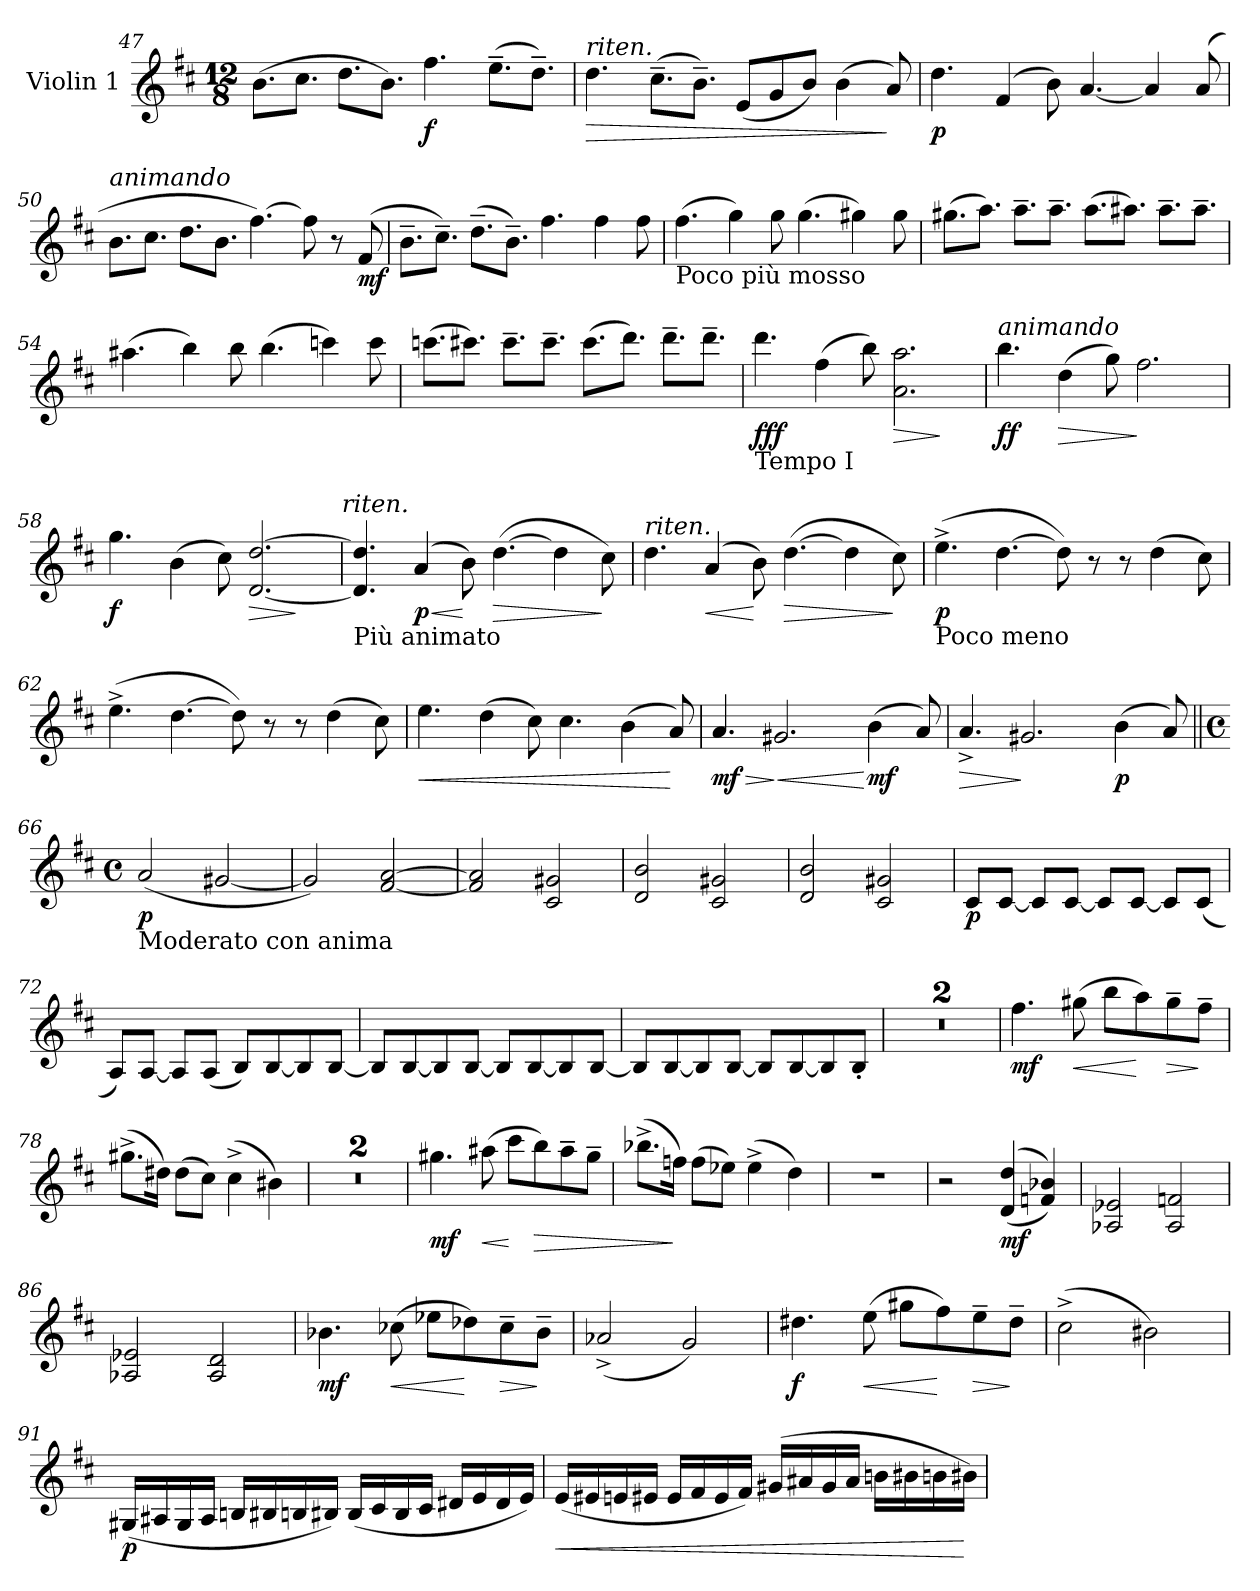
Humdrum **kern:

**kern	**dynam
*part1	*part1
*staff1	*staff1
*I"Violin 1	*
*I'Vln	*
*clefG2	*
*k[f#c#]	*
*M12/8	*
=47	=47
(8.b\L	.
8.cc#\J	.
8.dd\L	.
8.b\J)	.
4.ff#\	f
(8.ee~\L	.
8.dd~\J)	.
=48	=48
!LO:TX:a:i:t=riten.	!
!	!LO:HP:b
4.dd\	>
(8.cc#~\L	.
8.b~\J)	.
(8e/L	.
8g/	.
8b/J)	.
(4b\	.
8a/)	]
=49	=49
4.dd\	p
(4f#/	.
8b\)	.
[4.a/	.
4a/]	.
(8a/	.
=50	=50
!LO:TX:a:i:t=animando	!
8.b\L	.
8.cc#\J	.
8.dd\L	.
8.b\J	.
[4.ff#\)	.
8ff#\]	.
8r	.
(8f#/	mf
=51	=51
8.b~\L	.
8.cc#~\J)	.
(8.dd~\L	.
8.b~\J)	.
4.ff#\	.
4ff#\	.
8ff#\	.
=52	=52
!LO:TX:b:t=Poco più mosso	!
(4.ff#\	.
4gg\)	.
8gg\	.
(4.gg\	.
4gg#X\)	.
8gg#\	.
=53	=53
(8.gg#X\L	.
8.aa\J)	.
8.aa~\L	.
8.aa~\J	.
(8.aa\L	.
8.aa#X\J)	.
8.aa#~\L	.
8.aa#~\J	.
=54	=54
(4.aa#X\	.
4bb\)	.
8bb\	.
(4.bb\	.
4cccn\)	.
8ccc\	.
=55	=55
(8.cccn\L	.
8.ccc#X\J)	.
8.ccc#~\L	.
8.ccc#~\J	.
(8.ccc#\L	.
8.ddd\J)	.
8.ddd~\L	.
8.ddd~\J	.
=56	=56
!LO:TX:b:t=Tempo I	!
4.ddd\	fff
(4ff#\	.
8bb\)	.
!	!LO:HP:b
2.a\ 2.aa\	>
.	]
=57	=57
!LO:TX:a:i:t=animando	!
4.bb\	ff
!	!LO:HP:b
(4dd\	>
8gg\)	.
2.ff#\	]
=58	=58
4.gg\	f
(4b\	.
8cc#\)	.
!	!LO:HP:b
[2.d/ [2.dd/	>
.	]
!LO:TX:a:i:t=riten.	!
=59	=59
!LO:TX:b:t=Più animato	!
4.d]/ 4.dd]/	.
!	!LO:HP:b
(4a/	< p
8b\)	[
!	!LO:HP:b
([4.dd\	>
4dd\]	.
8cc#\)	]
=60	=60
!LO:TX:a:i:t=riten.	!
4.dd\	.
!	!LO:HP:b
(4a/	<
8b\)	[
!	!LO:HP:b
([4.dd\	>
4dd\]	.
8cc#\)	]
=61	=61
!LO:TX:b:t=Poco meno	!
(4.ee^\	p
[4.dd\	.
8dd\])	.
8r	.
8r	.
(4dd\	.
8cc#\)	.
=62	=62
(4.ee^\	.
[4.dd\	.
8dd\])	.
8r	.
8r	.
(4dd\	.
8cc#\)	.
=63	=63
!	!LO:HP:b
4.ee\	<
(4dd\	.
8cc#\)	.
4.cc#\	.
(4b\	.
8a/)	[
=64	=64
!	!LO:HP:b
4.a/	> mf
!	!LO:HP:n=1:b
2.g#X/	] <
(4b\	[ mf
8a/)	.
=65	=65
!	!LO:HP:b
4.a^/	>
2.g#X/	]
(4b\	p
8a/)	.
=66||	=66||
*M4/4	*
*met(c)	*
!LO:TX:b:t=Moderato con anima	!
(2a/	p
[2g#X/	.
=67	=67
2g#/])	.
[2f#/ [2a/	.
=68	=68
2f#]/ 2a]/	.
2c#/ 2g#X/	.
=69	=69
2d/ 2b/	.
2c#/ 2g#X/	.
=70	=70
2d/ 2b/	.
2c#/ 2g#X/	.
=71	=71
8c#/L	p
[8c#/J	.
8c#/L]	.
[8c#/J	.
8c#/L]	.
[8c#/J	.
8c#/L]	.
(8c#/J	.
=72	=72
8A/L)	.
[8A/J	.
8A/L]	.
(8A/J	.
8B/L)	.
[8B/	.
8B/]	.
[8B/J	.
=73	=73
8B/L]	.
[8B/	.
8B/]	.
[8B/J	.
8B/L]	.
[8B/	.
8B/]	.
[8B/J	.
=74	=74
8B/L]	.
[8B/	.
8B/]	.
[8B/J	.
8B/L]	.
[8B/	.
8B/]	.
8B'/J	.
=75	=75
1r	.
=76	=76
1r	.
=77	=77
4.ff#\	mf
!	!LO:HP:b
(8gg#X\	<
8bb\L	.
8aa\)	[
!	!LO:HP:b
8gg#~\	>
8ff#~\J	]
=78	=78
(8.gg#X^\L	.
16dd#X\Jk)	.
(8dd#\L	.
8cc#\J)	.
(4cc#^\	.
4b#X\)	.
=79	=79
1r	.
=80	=80
1r	.
=81	=81
4.gg#X\	mf
!	!LO:HP:b
(8aa#X\	<
8ccc#\L	[
!	!LO:HP:b
8bb\)	>
8aa#~\	.
8gg#~\J	.
=82	=82
(8.bb-X^\L	.
16ffn\Jk)	]
(8ff\L	.
8ee-X\J)	.
(4ee-^\	.
4dd\)	.
=83	=83
1r	.
=84	=84
2r	.
(<(>4d/ 4dd/	mf
4fn/ 4b-X/))	.
=85	=85
2A-X/ 2e-X/	.
2A-/ 2fn/	.
=86	=86
2A-X/ 2e-X/	.
2A-/ 2d/	.
=87	=87
4.b-X\	mf
!	!LO:HP:b
(8cc-X\	<
8ee-X\L	.
8dd-X\)	[
!	!LO:HP:b
8cc-~\	>
8b-~\J	]
=88	=88
(2a-X^/	.
2g/)	.
=89	=89
4.dd#X\	f
!	!LO:HP:b
(8ee\	<
8gg#X\L	.
8ff#\)	[
!	!LO:HP:b
8ee~\	>
8dd#~\J	]
=90	=90
(2cc#^\	.
2b#X\)	.
=91	=91
(16G#X/LL	p
16A#X/	.
16G#/	.
16A#/JJ	.
16Bn/LL	.
16B#X/	.
16Bn/	.
16B#X/JJ)	.
(16B#/LL	.
16c#/	.
16B#/	.
16c#/JJ	.
16d#X/LL	.
16e/	.
16d#/	.
16e/JJ)	.
=92	=92
!	!LO:HP:b
(16e/LL	<
16e#X/	.
16en/	.
16e#X/JJ	.
16e#/LL	.
16f#/	.
16e#/	.
16f#/JJ)	.
(16g#X/LL	.
16a#X/	.
16g#/	.
16a#/JJ	.
16bn\LL	.
16b#X\	.
16bn\	.
16b#X\JJ)	[
=	=
*-	*-
